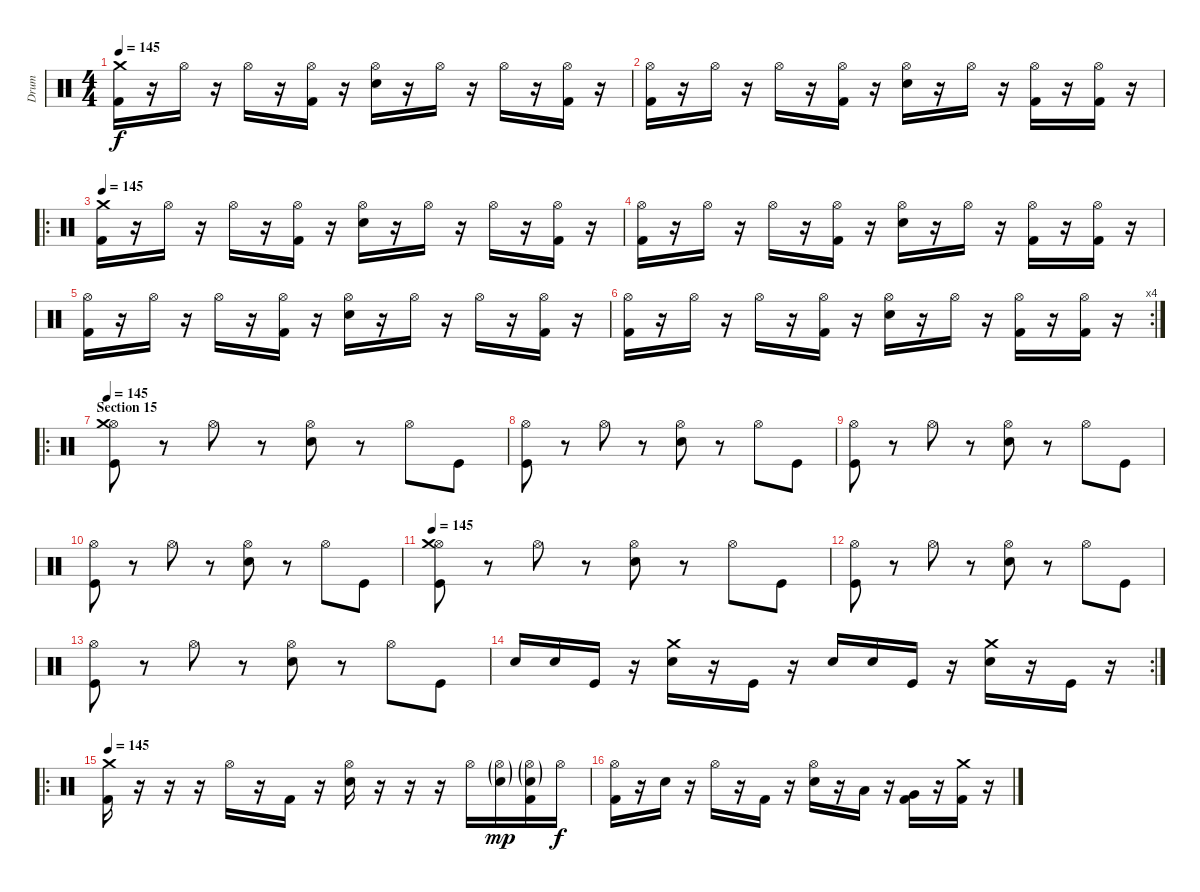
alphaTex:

\track ("Drum" "Drum") {instrument percussion}
\staff {score}
\articulation defaults
\ts (4 4)
\tempo 145
\clef neutral
\ks c
("Crash medium (hit)" "Kick (hit) 2").16{dy f} r.16 "Hi-Hat (open)".16 r.16 "Hi-Hat (open)".16 r.16 ("Hi-Hat (open)" "Kick (hit) 2").16 r.16 ("Hi-Hat (open)" "Electric Snare (hit)").16 r.16 "Hi-Hat (open)".16 r.16 "Hi-Hat (open)".16 r.16 ("Hi-Hat (open)" "Kick (hit) 2").16 r.16 |
("Hi-Hat (open)" "Kick (hit) 2").16 r.16 "Hi-Hat (open)".16 r.16 "Hi-Hat (open)".16 r.16 ("Hi-Hat (open)" "Kick (hit) 2").16 r.16 ("Hi-Hat (open)" "Electric Snare (hit)").16 r.16 "Hi-Hat (open)".16 r.16 ("Hi-Hat (open)" "Kick (hit) 2").16 r.16 ("Hi-Hat (open)" "Kick (hit) 2").16 r.16 |
\ro
\tempo 145
("Crash medium (hit)" "Kick (hit) 2").16 r.16 "Hi-Hat (open)".16 r.16 "Hi-Hat (open)".16 r.16 ("Hi-Hat (open)" "Kick (hit) 2").16 r.16 ("Hi-Hat (open)" "Electric Snare (hit)").16 r.16 "Hi-Hat (open)".16 r.16 "Hi-Hat (open)".16 r.16 ("Hi-Hat (open)" "Kick (hit) 2").16 r.16 |
("Hi-Hat (open)" "Kick (hit) 2").16 r.16 "Hi-Hat (open)".16 r.16 "Hi-Hat (open)".16 r.16 ("Hi-Hat (open)" "Kick (hit) 2").16 r.16 ("Hi-Hat (open)" "Electric Snare (hit)").16 r.16 "Hi-Hat (open)".16 r.16 ("Hi-Hat (open)" "Kick (hit) 2").16 r.16 ("Hi-Hat (open)" "Kick (hit) 2").16 r.16 |
("Hi-Hat (open)" "Kick (hit) 2").16 r.16 "Hi-Hat (open)".16 r.16 "Hi-Hat (open)".16 r.16 ("Hi-Hat (open)" "Kick (hit) 2").16 r.16 ("Hi-Hat (open)" "Electric Snare (hit)").16 r.16 "Hi-Hat (open)".16 r.16 "Hi-Hat (open)".16 r.16 ("Hi-Hat (open)" "Kick (hit) 2").16 r.16 |
\rc 4
("Hi-Hat (open)" "Kick (hit) 2").16 r.16 "Hi-Hat (open)".16 r.16 "Hi-Hat (open)".16 r.16 ("Hi-Hat (open)" "Kick (hit) 2").16 r.16 ("Hi-Hat (open)" "Electric Snare (hit)").16 r.16 "Hi-Hat (open)".16 r.16 ("Hi-Hat (open)" "Kick (hit) 2").16 r.16 ("Hi-Hat (open)" "Kick (hit) 2").16 r.16 |
\ro
\section ("" "Section 15")
\tempo 145
("Hi-Hat (open)" "Crash medium (hit)" "Kick (hit)").8 r.8 "Hi-Hat (open)".8 r.8 ("Hi-Hat (open)" "Electric Snare (hit)").8 r.8 "Hi-Hat (open)".8 "Kick (hit)".8 |
("Hi-Hat (open)" "Kick (hit)").8 r.8 "Hi-Hat (open)".8 r.8 ("Hi-Hat (open)" "Electric Snare (hit)").8 r.8 "Hi-Hat (open)".8 "Kick (hit)".8 |
("Hi-Hat (open)" "Kick (hit)").8 r.8 "Hi-Hat (open)".8 r.8 ("Hi-Hat (open)" "Electric Snare (hit)").8 r.8 "Hi-Hat (open)".8 "Kick (hit)".8 |
("Hi-Hat (open)" "Kick (hit)").8 r.8 "Hi-Hat (open)".8 r.8 ("Hi-Hat (open)" "Electric Snare (hit)").8 r.8 "Hi-Hat (open)".8 "Kick (hit)".8 |
\tempo 145
("Hi-Hat (open)" "Crash medium (hit)" "Kick (hit)").8 r.8 "Hi-Hat (open)".8 r.8 ("Hi-Hat (open)" "Electric Snare (hit)").8 r.8 "Hi-Hat (open)".8 "Kick (hit)".8 |
("Hi-Hat (open)" "Kick (hit)").8 r.8 "Hi-Hat (open)".8 r.8 ("Hi-Hat (open)" "Electric Snare (hit)").8 r.8 "Hi-Hat (open)".8 "Kick (hit)".8 |
("Hi-Hat (open)" "Kick (hit)").8 r.8 "Hi-Hat (open)".8 r.8 ("Hi-Hat (open)" "Electric Snare (hit)").8 r.8 "Hi-Hat (open)".8 "Kick (hit)".8 |
\rc 2 "Snare (hit) 2".16 "Snare (hit) 2".16 "Kick (hit)".16
r.16 ("Snare (hit) 2" "Crash medium (hit)").16 r.16 "Kick (hit)".16 r.16 "Snare (hit) 2".16 "Snare (hit) 2".16 "Kick (hit)".16 r.16 ("Snare (hit) 2" "Crash medium (hit)").16 r.16 "Kick (hit)".16 r.16 |
\ro
\tempo 145
("Crash medium (hit)" "Kick (hit) 2").16 r.16 r.16 r.16 "Hi-Hat (open)".16 r.16 "Kick (hit) 2".16 r.16 ("Hi-Hat (open)" "Electric Snare (hit)").16 r.16 r.16 r.16 "Hi-Hat (open)".16 ("Hi-Hat (open)"{g} "Electric Snare (hit)"{g}).16{dy mp} ("Hi-Hat (open)"{g} "Electric Snare (hit)"{g} "Kick (hit) 2").16 "Hi-Hat (open)".16{dy f} |
("Hi-Hat (open)" "Kick (hit) 2").16 r.16 "Electric Snare (hit)".16 r.16 "Hi-Hat (open)".16 r.16 "Kick (hit) 2".16 r.16 ("Hi-Hat (open)" "Electric Snare (hit)").16 r.16 "Low Tom (hit)".16 r.16 ("Very Low Tom (hit)" "Kick (hit) 2").16 r.16 ("Crash medium (hit)" "Kick (hit) 2").16 r.16
